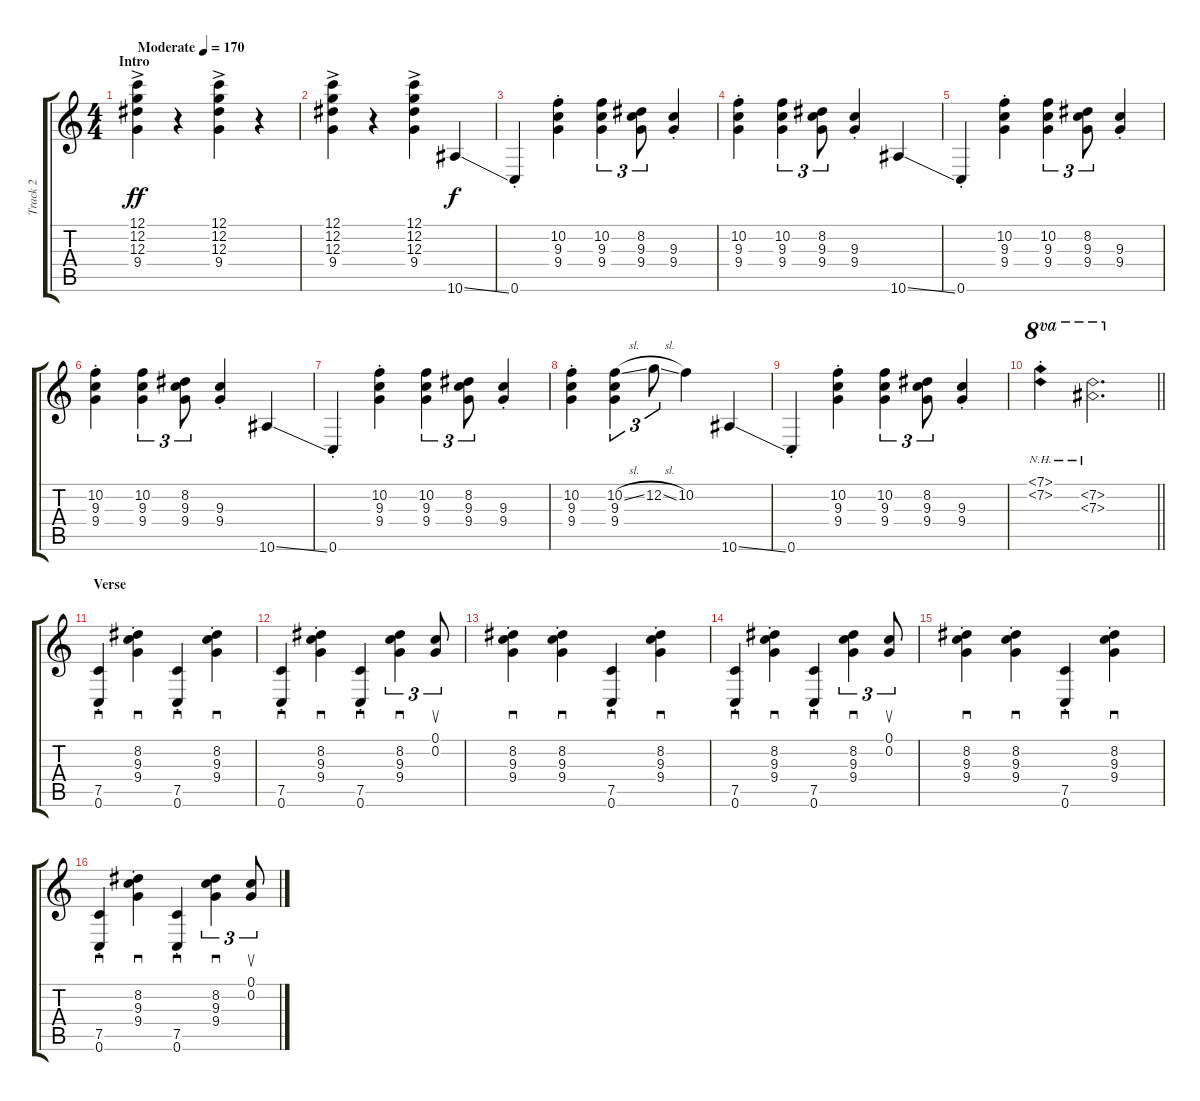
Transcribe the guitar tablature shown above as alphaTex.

\track ("Track 2" "Track 2") {instrument distortionguitar}
\staff {score tabs}
\tuning (C4 G3 Eb3 Bb2 F2 C2) {hide}
\ts (4 4)
\section ("" "Intro")
\tempo (170 "Moderate")
\clef g2
\ks c
(12.1{ac} 12.2{ac} 12.3{ac} 9.4{ac}).4{dy ff instrument distortionguitar} r.4 (12.1{ac} 12.2{ac} 12.3{ac} 9.4{ac}).4 r.4 |
(12.1{ac} 12.2{ac} 12.3{ac} 9.4{ac}).4 r.4 (12.1{ac} 12.2{ac} 12.3{ac} 9.4{ac}).4 10.6{ss}.4{dy f} |
0.6{st}.4 (10.2{st} 9.3{st} 9.4{st}).4 (10.2 9.3 9.4).4{tu (3 2)} (8.2 9.3 9.4).8{tu (3 2)} (9.3{st} 9.4{st}).4 |
(10.2{st} 9.3{st} 9.4{st}).4 (10.2 9.3 9.4).4{tu (3 2)} (8.2 9.3 9.4).8{tu (3 2)} (9.3{st} 9.4{st}).4 10.6{ss}.4 |
0.6{st}.4 (10.2{st} 9.3{st} 9.4{st}).4 (10.2 9.3 9.4).4{tu (3 2)} (8.2 9.3 9.4).8{tu (3 2)} (9.3{st} 9.4{st}).4 |
(10.2{st} 9.3{st} 9.4{st}).4 (10.2 9.3 9.4).4{tu (3 2)} (8.2 9.3 9.4).8{tu (3 2)} (9.3{st} 9.4{st}).4 10.6{ss}.4 |
0.6{st}.4 (10.2{st} 9.3{st} 9.4{st}).4 (10.2 9.3 9.4).4{tu (3 2)} (8.2 9.3 9.4).8{tu (3 2)} (9.3{st} 9.4{st}).4 |
(10.2{st} 9.3{st} 9.4{st}).4 (10.2{sl} 9.3 9.4).4{tu (3 2)} 12.2{sl}.8{tu (3 2)} 10.2.4 10.6{ss}.4 |
0.6{st}.4 (10.2{st} 9.3{st} 9.4{st}).4 (10.2 9.3 9.4).4{tu (3 2)} (8.2 9.3 9.4).8{tu (3 2)} (9.3{st} 9.4{st}).4 |
\barLineRight lightlight
(7.1{nh st} 7.2{nh st}).4{ot 8va} (7.2{nh} 7.3{nh}).2{d ot 8va} |
\section ("" "Verse")
(7.5{st} 0.6{st}).4{sd} (8.2{st} 9.3{st} 9.4{st}).4{sd} (7.5{st} 0.6{st}).4{sd} (8.2{st} 9.3{st} 9.4{st}).4{sd} |
(7.5{st} 0.6{st}).4{sd} (8.2{st} 9.3{st} 9.4{st}).4{sd} (7.5{st} 0.6{st}).4{sd} (8.2 9.3 9.4).4{sd tu (3 2)} (0.1 0.2).8{su tu (3 2)} |
(8.2{st} 9.3{st} 9.4{st}).4{sd} (8.2{st} 9.3{st} 9.4{st}).4{sd} (7.5{st} 0.6{st}).4{sd} (8.2{st} 9.3{st} 9.4{st}).4{sd} |
(7.5{st} 0.6{st}).4{sd} (8.2{st} 9.3{st} 9.4{st}).4{sd} (7.5{st} 0.6{st}).4{sd} (8.2 9.3 9.4).4{sd tu (3 2)} (0.1 0.2).8{su tu (3 2)} |
(8.2{st} 9.3{st} 9.4{st}).4{sd} (8.2{st} 9.3{st} 9.4{st}).4{sd} (7.5{st} 0.6{st}).4{sd} (8.2{st} 9.3{st} 9.4{st}).4{sd} |
(7.5{st} 0.6{st}).4{sd} (8.2{st} 9.3{st} 9.4{st}).4{sd} (7.5{st} 0.6{st}).4{sd} (8.2 9.3 9.4).4{sd tu (3 2)} (0.1 0.2).8{su tu (3 2)}
